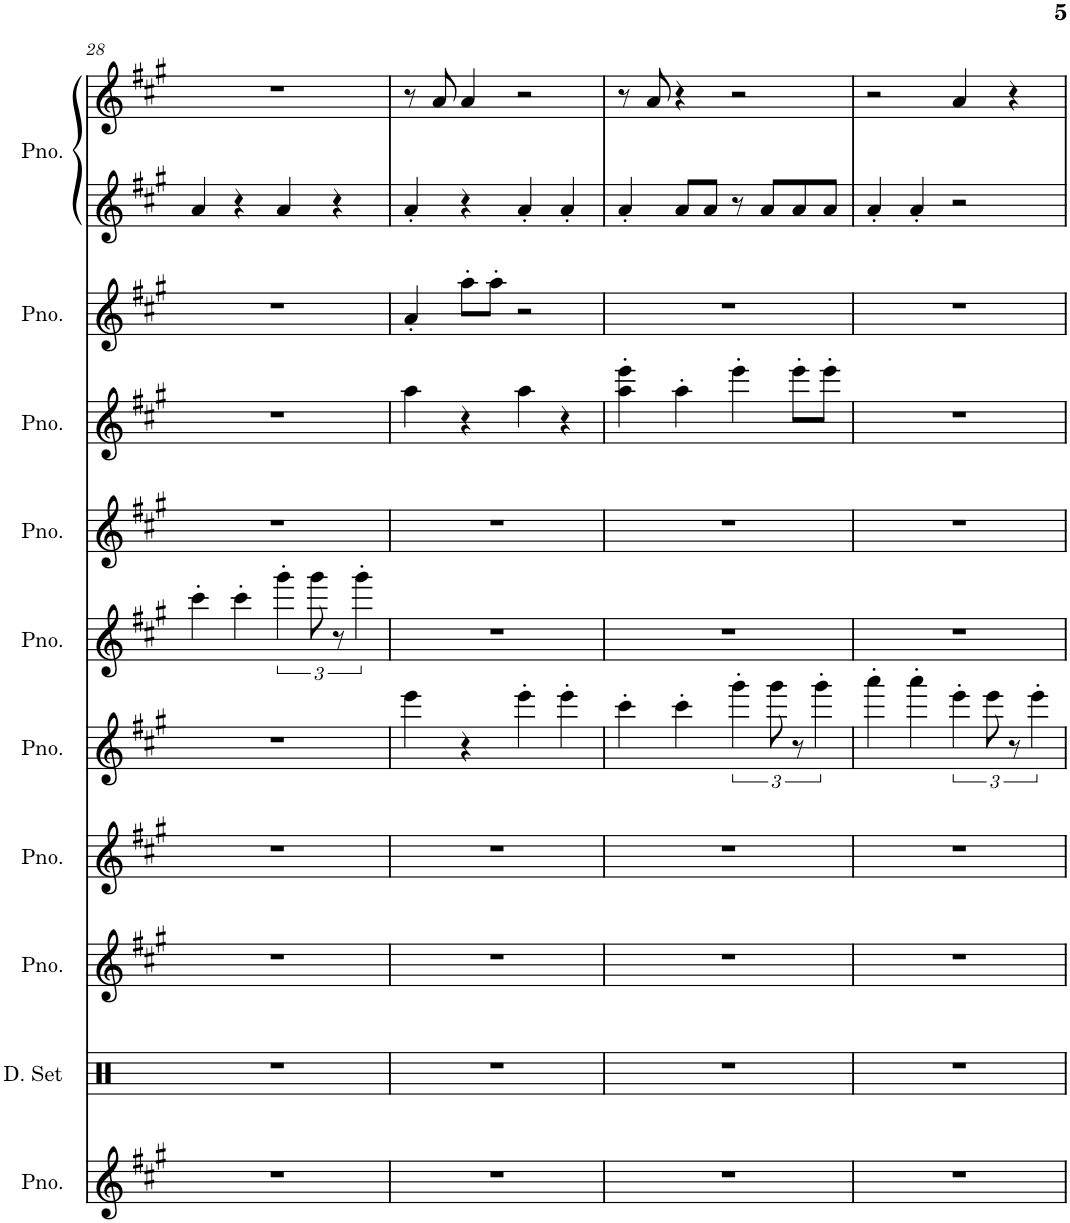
**kern	**kern	**kern	**kern	**kern	**kern	**kern	**kern	**kern	**kern	**kern
*part10	*part9	*part8	*part7	*part6	*part5	*part4	*part3	*part2	*part1	*part1
*staff11	*staff10	*staff9	*staff8	*staff7	*staff6	*staff5	*staff4	*staff3	*staff2	*staff1
*I"Piano	*I"Drumset	*I"Piano	*I"Piano	*I"Piano	*I"Piano	*I"Piano	*I"Piano	*I"Piano	*I"Piano	*
*I'Pno.	*I'D. Set	*I'Pno.	*I'Pno.	*I'Pno.	*I'Pno.	*I'Pno.	*I'Pno.	*I'Pno.	*I'Pno.	*
!!LO:PB:g=z
*clefG2	*clefX	*clefG2	*clefG2	*clefG2	*clefG2	*clefG2	*clefG2	*clefG2	*clefG2	*clefG2
*k[f#c#g#]	*k[]	*k[f#c#g#]	*k[f#c#g#]	*k[f#c#g#]	*k[f#c#g#]	*k[f#c#g#]	*k[f#c#g#]	*k[f#c#g#]	*k[f#c#g#]	*k[f#c#g#]
*M4/4	*M4/4	*M4/4	*M4/4	*M4/4	*M4/4	*M4/4	*M4/4	*M4/4	*M4/4	*M4/4
=28	=28	=28	=28	=28	=28	=28	=28	=28	=28	=28
1r	1r	1r	1r	1r	4ccc#'\	1r	1r	1r	4a/	1r
.	.	.	.	.	4ccc#'\	.	.	.	4r	.
.	.	.	.	.	6ggg#'\	.	.	.	4a/	.
.	.	.	.	.	12ggg#\	.	.	.	.	.
.	.	.	.	.	12r	.	.	.	4r	.
.	.	.	.	.	6ggg#'\	.	.	.	.	.
=29	=29	=29	=29	=29	=29	=29	=29	=29	=29	=29
1r	1r	1r	1r	4eee\	1r	1r	4aa\	4a'/	4a'/	8r
.	.	.	.	.	.	.	.	.	.	8a/
.	.	.	.	4r	.	.	4r	8aa'\L	4r	4a/
.	.	.	.	.	.	.	.	8aa'\J	.	.
.	.	.	.	4eee'\	.	.	4aa\	2r	4a'/	2r
.	.	.	.	4eee'\	.	.	4r	.	4a'/	.
=30	=30	=30	=30	=30	=30	=30	=30	=30	=30	=30
1r	1r	1r	1r	4ccc#'\	1r	1r	4aa\' 4eee\'	1r	4a'/	8r
.	.	.	.	.	.	.	.	.	.	8a/
.	.	.	.	4ccc#'\	.	.	4aa'\	.	8a/L	4r
.	.	.	.	.	.	.	.	.	8a/J	.
.	.	.	.	6ggg#'\	.	.	4eee'\	.	8r	2r
.	.	.	.	.	.	.	.	.	8a/L	.
.	.	.	.	12ggg#\	.	.	.	.	.	.
.	.	.	.	12r	.	.	8eee'\L	.	8a/	.
.	.	.	.	6ggg#'\	.	.	.	.	.	.
.	.	.	.	.	.	.	8eee'\J	.	8a/J	.
=31	=31	=31	=31	=31	=31	=31	=31	=31	=31	=31
1r	1r	1r	1r	4aaa'\	1r	1r	1r	1r	4a'/	2r
.	.	.	.	4aaa'\	.	.	.	.	4a'/	.
.	.	.	.	6eee'\	.	.	.	.	2r	4a/
.	.	.	.	12eee\	.	.	.	.	.	.
.	.	.	.	12r	.	.	.	.	.	4r
.	.	.	.	6eee'\	.	.	.	.	.	.
=	=	=	=	=	=	=	=	=	=	=
*-	*-	*-	*-	*-	*-	*-	*-	*-	*-	*-
